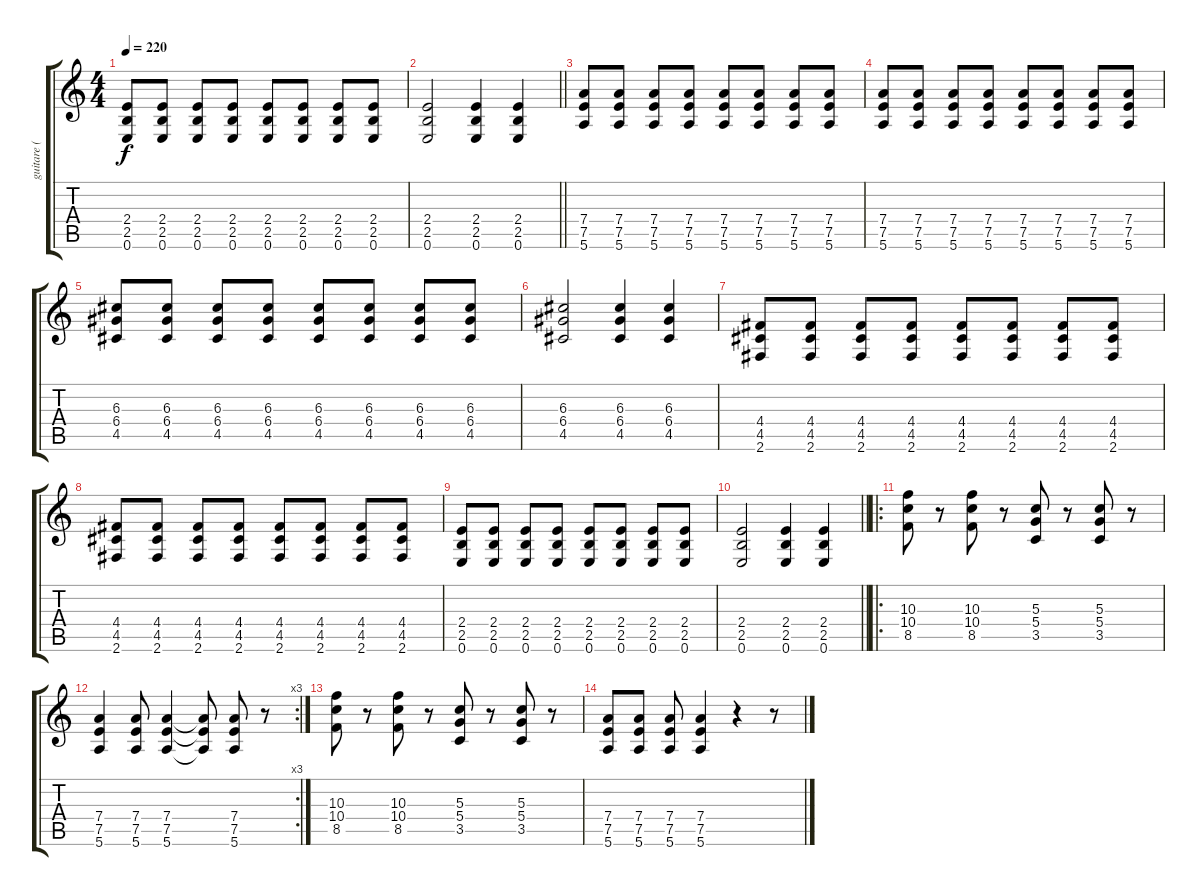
\track ("guitare ( Yves ) " "guitare ( ") {instrument overdrivenguitar}
\staff {score tabs}
\tuning (E4 B3 G3 D3 A2 E2) {hide}
\ts (4 4)
\tempo 220
\clef g2
\ks c
(2.4 2.5 0.6).8{dy f} (2.4 2.5 0.6).8 (2.4 2.5 0.6).8 (2.4 2.5 0.6).8 (2.4 2.5 0.6).8 (2.4 2.5 0.6).8 (2.4 2.5 0.6).8 (2.4 2.5 0.6).8 |
\barLineRight lightlight
(2.4 2.5 0.6).2 (2.4 2.5 0.6).4 (2.4 2.5 0.6).4 |
(7.4 7.5 5.6).8 (7.4 7.5 5.6).8 (7.4 7.5 5.6).8 (7.4 7.5 5.6).8 (7.4 7.5 5.6).8 (7.4 7.5 5.6).8 (7.4 7.5 5.6).8 (7.4 7.5 5.6).8 |
(7.4 7.5 5.6).8 (7.4 7.5 5.6).8 (7.4 7.5 5.6).8 (7.4 7.5 5.6).8 (7.4 7.5 5.6).8 (7.4 7.5 5.6).8 (7.4 7.5 5.6).8 (7.4 7.5 5.6).8 |
(6.3 6.4 4.5).8 (6.3 6.4 4.5).8 (6.3 6.4 4.5).8 (6.3 6.4 4.5).8 (6.3 6.4 4.5).8 (6.3 6.4 4.5).8 (6.3 6.4 4.5).8 (6.3 6.4 4.5).8 |
(6.3 6.4 4.5).2 (6.3 6.4 4.5).4 (6.3 6.4 4.5).4 |
(4.4 4.5 2.6).8 (4.4 4.5 2.6).8 (4.4 4.5 2.6).8 (4.4 4.5 2.6).8 (4.4 4.5 2.6).8 (4.4 4.5 2.6).8 (4.4 4.5 2.6).8 (4.4 4.5 2.6).8 |
(4.4 4.5 2.6).8 (4.4 4.5 2.6).8 (4.4 4.5 2.6).8 (4.4 4.5 2.6).8 (4.4 4.5 2.6).8 (4.4 4.5 2.6).8 (4.4 4.5 2.6).8 (4.4 4.5 2.6).8 |
(2.4 2.5 0.6).8 (2.4 2.5 0.6).8 (2.4 2.5 0.6).8 (2.4 2.5 0.6).8 (2.4 2.5 0.6).8 (2.4 2.5 0.6).8 (2.4 2.5 0.6).8 (2.4 2.5 0.6).8 |
\barLineRight lightlight
(2.4 2.5 0.6).2 (2.4 2.5 0.6).4 (2.4 2.5 0.6).4 |
\ro
(10.3 10.4 8.5).8 r.8 (10.3 10.4 8.5).8 r.8 (5.3 5.4 3.5).8 r.8 (5.3 5.4 3.5).8 r.8 |
\rc 3
(7.4 7.5 5.6).4 (7.4 7.5 5.6).8 (7.4 7.5 5.6).4 (7.4{t} 7.5{t} 5.6{t}).8 (7.4 7.5 5.6).8 r.8 |
(10.3 10.4 8.5).8 r.8 (10.3 10.4 8.5).8 r.8 (5.3 5.4 3.5).8 r.8 (5.3 5.4 3.5).8 r.8 |
(7.4 7.5 5.6).8 (7.4 7.5 5.6).8 (7.4 7.5 5.6).8 (7.4 7.5 5.6).4 r.4 r.8
